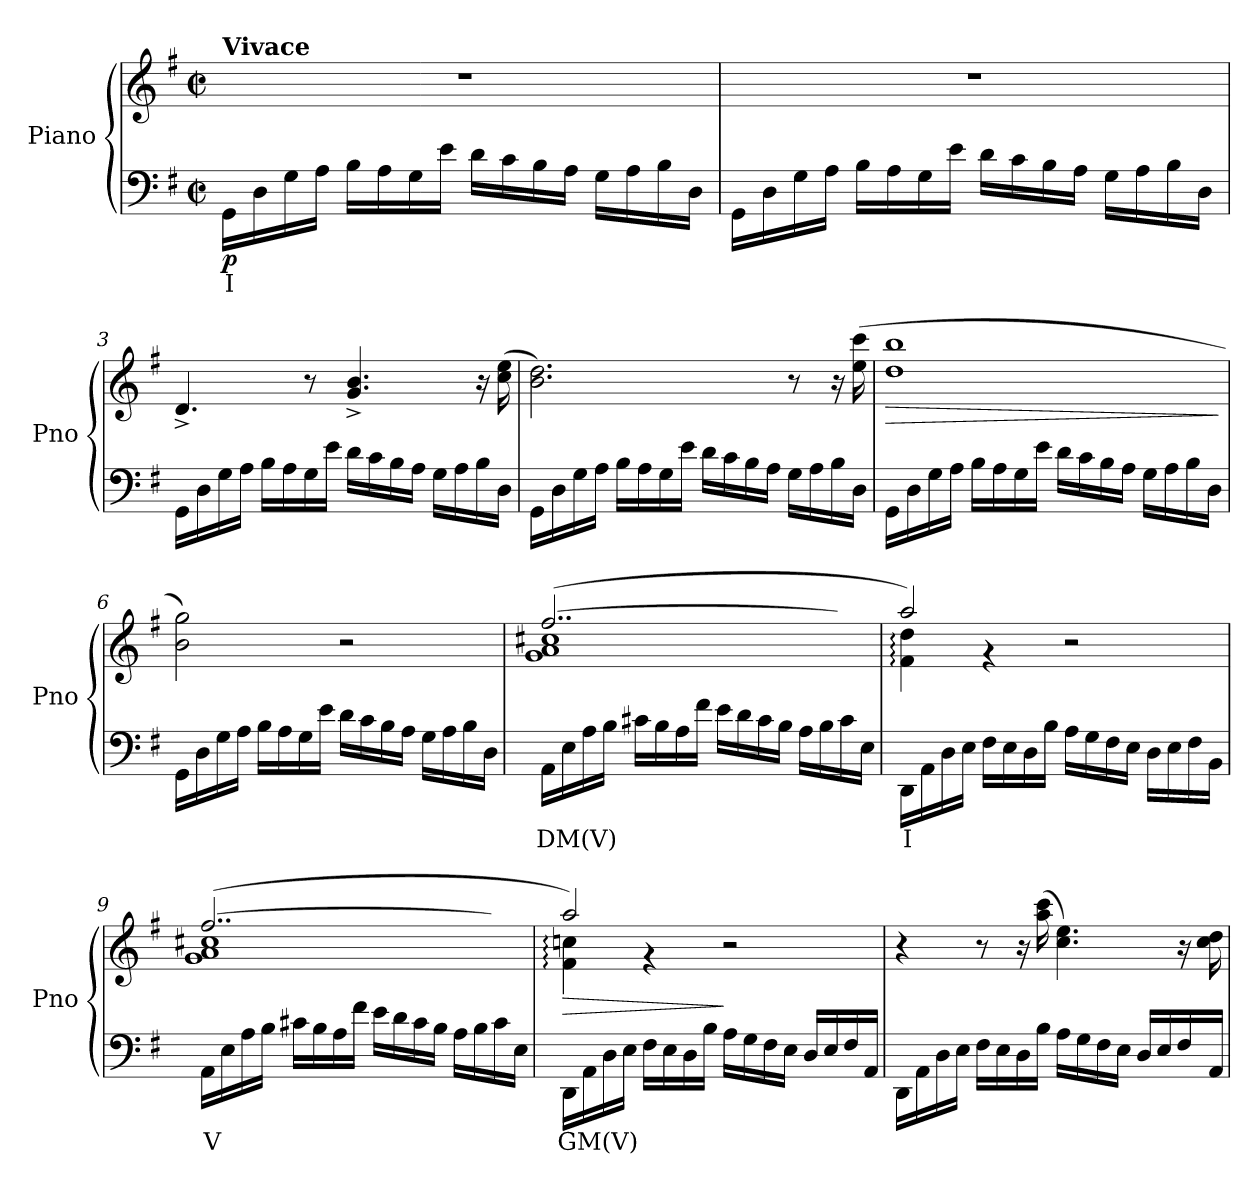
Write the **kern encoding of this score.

**kern	**text	**kern	**dynam
*part1	*part1	*part1	*part1
*staff2	*staff2	*staff1	*staff1/2
*I"Piano	*	*	*
*I'Pno	*	*	*
*clefF4	*	*clefG2	*
*k[f#]	*	*k[f#]	*
*M4/4	*	*M4/4	*
*met(c|)	*	*met(c|)	*
=1	=1	=1	=1
!	!	!LO:TX:a:B:t=Vivace	!
!	!LO:LY:b	!	!LO:DY:b=2
16GG\LL	I	1r	p
16D\	.	.	.
16G\	.	.	.
16A\JJ	.	.	.
16B\LL	.	.	.
16A\	.	.	.
16G\	.	.	.
16e\JJ	.	.	.
16d\LL	.	.	.
16c\	.	.	.
16B\	.	.	.
16A\JJ	.	.	.
16G\LL	.	.	.
16A\	.	.	.
16B\	.	.	.
16D\JJ	.	.	.
=2	=2	=2	=2
16GG\LL	.	1r	.
16D\	.	.	.
16G\	.	.	.
16A\JJ	.	.	.
16B\LL	.	.	.
16A\	.	.	.
16G\	.	.	.
16e\JJ	.	.	.
16d\LL	.	.	.
16c\	.	.	.
16B\	.	.	.
16A\JJ	.	.	.
16G\LL	.	.	.
16A\	.	.	.
16B\	.	.	.
16D\JJ	.	.	.
!!LO:LB:g=z
=3	=3	=3	=3
16GG\LL	.	4.d^/	.
16D\	.	.	.
16G\	.	.	.
16A\JJ	.	.	.
16B\LL	.	.	.
16A\	.	.	.
16G\	.	8r	.
16e\JJ	.	.	.
16d\LL	.	4.g/^ 4.b/^	.
16c\	.	.	.
16B\	.	.	.
16A\JJ	.	.	.
16G\LL	.	.	.
16A\	.	.	.
16B\	.	16r	.
16D\JJ	.	(>16cc\ 16ee\	.
!!LO:PB:g=z
=4	=4	=4	=4
16GG\LL	.	2.b\ 2.dd\)	.
16D\	.	.	.
16G\	.	.	.
16A\JJ	.	.	.
16B\LL	.	.	.
16A\	.	.	.
16G\	.	.	.
16e\JJ	.	.	.
16d\LL	.	.	.
16c\	.	.	.
16B\	.	.	.
16A\JJ	.	.	.
16G\LL	.	8r	.
16A\	.	.	.
16B\	.	16r	.
16D\JJ	.	(>16ee\ 16ccc\	.
=5	=5	=5	=5
!	!	!	!LO:HP:b
16GG\LL	.	1dd 1bb	>
16D\	.	.	.
16G\	.	.	.
16A\JJ	.	.	.
16B\LL	.	.	.
16A\	.	.	.
16G\	.	.	.
16e\JJ	.	.	.
16d\LL	.	.	.
16c\	.	.	.
16B\	.	.	.
16A\JJ	.	.	.
16G\LL	.	.	.
16A\	.	.	.
16B\	.	.	.
16D\JJ	.	.	.
.	.	.	]
=6	=6	=6	=6
16GG\LL	.	2b\ 2gg\)	.
16D\	.	.	.
16G\	.	.	.
16A\JJ	.	.	.
16B\LL	.	.	.
16A\	.	.	.
16G\	.	.	.
16e\JJ	.	.	.
16d\LL	.	2r	.
16c\	.	.	.
16B\	.	.	.
16A\JJ	.	.	.
16G\LL	.	.	.
16A\	.	.	.
16B\	.	.	.
16D\JJ	.	.	.
!!LO:LB:g=z
=7	=7	=7	=7
!	!LO:LY:b	!	!
*	*	*^	*
16AA\LL	DM(V)	(>[2..ff#/	1g 1a 1cc#X	.
16E\	.	.	.	.
16A\	.	.	.	.
16B\JJ	.	.	.	.
16c#X\LL	.	.	.	.
16B\	.	.	.	.
16A\	.	.	.	.
16f#\JJ	.	.	.	.
16e\LL	.	.	.	.
16d\	.	.	.	.
16c#\	.	.	.	.
16B\JJ	.	.	.	.
16A\LL	.	.	.	.
16B\	.	.	.	.
16c#\	.	16ff#LLyy]	.	.
16E\JJ	.	16ee/JJ	.	.
=8	=8	=8	=8	=8
!	!LO:LY:b	!	!	!
16DD\LL	I	2aa/)	4f#\: 4dd\:	.
16AA\	.	.	.	.
16D\	.	.	.	.
16E\JJ	.	.	.	.
16F#\LL	.	.	4r	.
16E\	.	.	.	.
16D\	.	.	.	.
16B\JJ	.	.	.	.
16A\LL	.	2r	2ryy	.
16G\	.	.	.	.
16F#\	.	.	.	.
16E\JJ	.	.	.	.
16D\LL	.	.	.	.
16E\	.	.	.	.
16F#\	.	.	.	.
16BB\JJ	.	.	.	.
!!LO:PB:g=z	!!
=9	=9	=9	=9	=9
!	!LO:LY:b	!	!	!
16AA\LL	V	(>[2..ff#/	1g 1a 1cc#X	.
16E\	.	.	.	.
16A\	.	.	.	.
16B\JJ	.	.	.	.
16c#X\LL	.	.	.	.
16B\	.	.	.	.
16A\	.	.	.	.
16f#\JJ	.	.	.	.
16e\LL	.	.	.	.
16d\	.	.	.	.
16c#\	.	.	.	.
16B\JJ	.	.	.	.
16A\LL	.	.	.	.
16B\	.	.	.	.
16c#\	.	16ff#LLyy]	.	.
16E\JJ	.	16ee/JJ	.	.
!!LO:PB:g=z	!!
=10	=10	=10	=10	=10
!	!LO:LY:b	!	!	!LO:HP:b
16DD\LL	GM(V)	2aa/)	4f#\: 4ccn\:	>
16AA\	.	.	.	.
16D\	.	.	.	.
16E\JJ	.	.	.	.
16F#\LL	.	.	4r	.
16E\	.	.	.	.
16D\	.	.	.	.
16B\JJ	.	.	.	.
16A\LL	.	2r	2ryy	]
16G\	.	.	.	.
16F#\	.	.	.	.
16E\JJ	.	.	.	.
16D/LL	.	.	.	.
16E/	.	.	.	.
16F#/	.	.	.	.
16AA/JJ	.	.	.	.
*	*	*v	*v	*
=11	=11	=11	=11
16DD\LL	.	4r	.
16AA\	.	.	.
16D\	.	.	.
16E\JJ	.	.	.
16F#\LL	.	8r	.
16E\	.	.	.
16D\	.	16r	.
16B\JJ	.	(>16aa\ 16ccc\	.
16A\LL	.	4.cc\ 4.ee\)	.
16G\	.	.	.
16F#\	.	.	.
16E\JJ	.	.	.
16D/LL	.	.	.
16E/	.	.	.
16F#/	.	16r	.
16AA/JJ	.	16cc\ 16dd\	.
=	=	=	=
*-	*-	*-	*-
